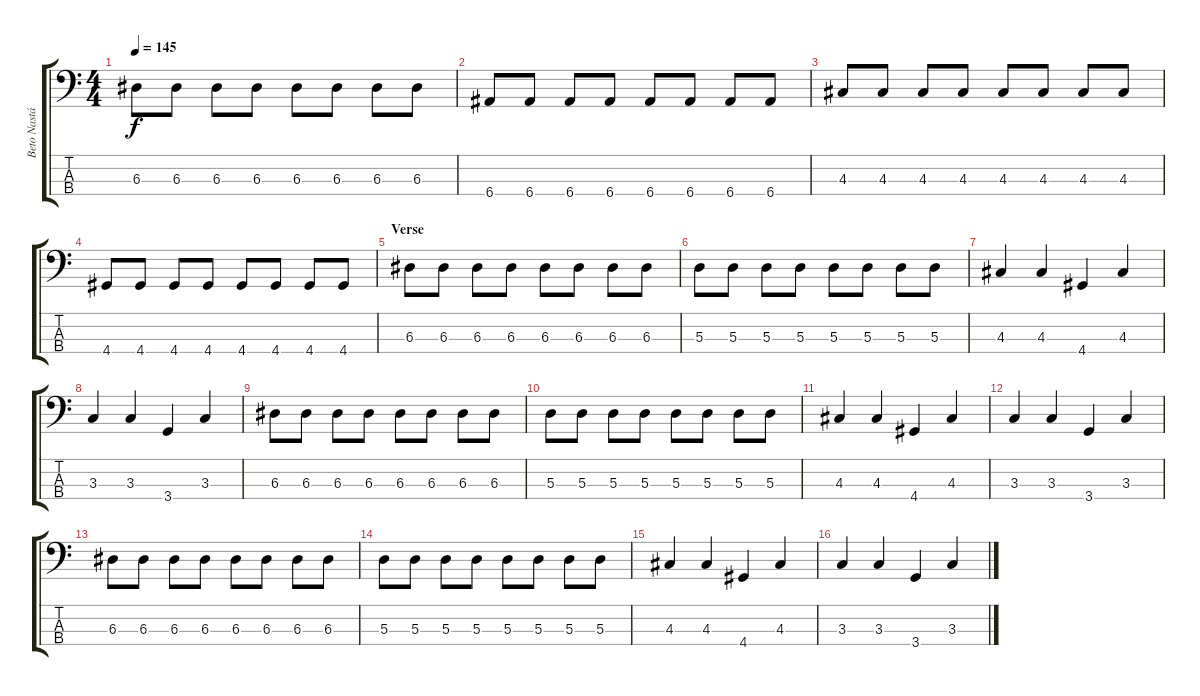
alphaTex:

\track ("Beto Nastácia" "Beto Nastá") {instrument electricbassfinger}
\staff {score tabs}
\tuning (G2 D2 A1 E1) {hide}
\ts (4 4)
\tempo 145
\clef f4
\ks c
6.3.8{dy f} 6.3.8 6.3.8 6.3.8 6.3.8 6.3.8 6.3.8 6.3.8 |
6.4.8 6.4.8 6.4.8 6.4.8 6.4.8 6.4.8 6.4.8 6.4.8 |
4.3.8 4.3.8 4.3.8 4.3.8 4.3.8 4.3.8 4.3.8 4.3.8 |
4.4.8 4.4.8 4.4.8 4.4.8 4.4.8 4.4.8 4.4.8 4.4.8 |
\section ("" "Verse")
6.3.8 6.3.8 6.3.8 6.3.8 6.3.8 6.3.8 6.3.8 6.3.8 |
5.3.8 5.3.8 5.3.8 5.3.8 5.3.8 5.3.8 5.3.8 5.3.8 |
4.3.4 4.3.4 4.4.4 4.3.4 |
3.3.4 3.3.4 3.4.4 3.3.4 |
6.3.8 6.3.8 6.3.8 6.3.8 6.3.8 6.3.8 6.3.8 6.3.8 |
5.3.8 5.3.8 5.3.8 5.3.8 5.3.8 5.3.8 5.3.8 5.3.8 |
4.3.4 4.3.4 4.4.4 4.3.4 |
3.3.4 3.3.4 3.4.4 3.3.4 |
6.3.8 6.3.8 6.3.8 6.3.8 6.3.8 6.3.8 6.3.8 6.3.8 |
5.3.8 5.3.8 5.3.8 5.3.8 5.3.8 5.3.8 5.3.8 5.3.8 |
4.3.4 4.3.4 4.4.4 4.3.4 |
3.3.4 3.3.4 3.4.4 3.3.4
